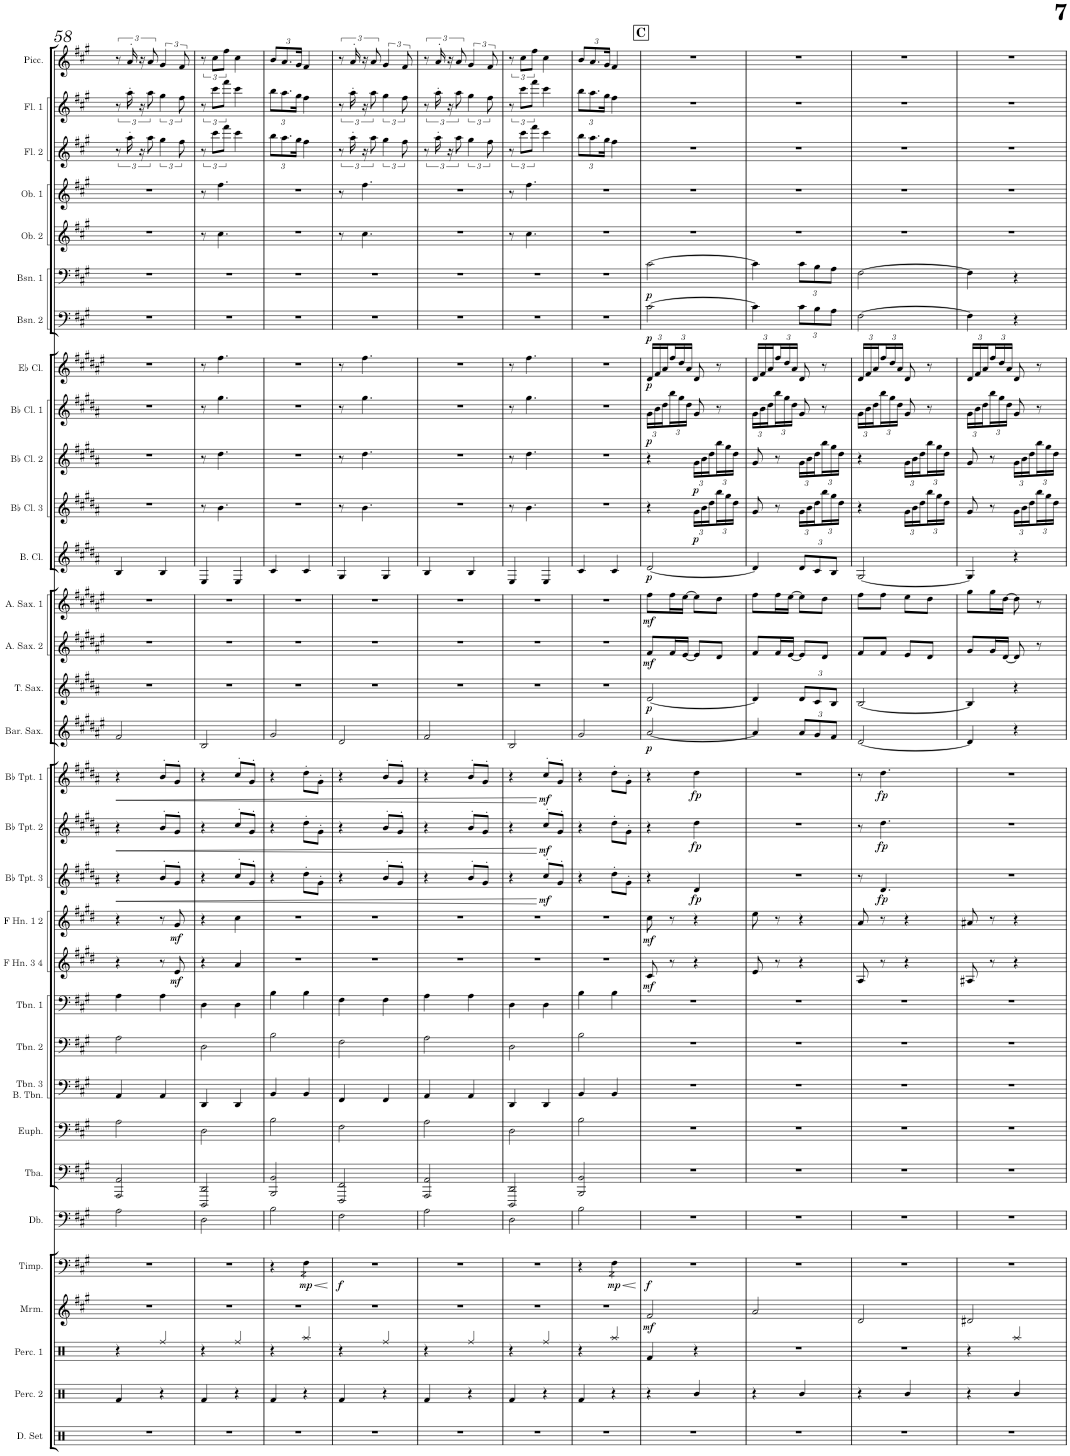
**kern	**kern	**kern	**kern	**dynam	**kern	**dynam	**kern	**kern	**kern	**kern	**kern	**kern	**kern	**dynam	**kern	**dynam	**kern	**dynam	**kern	**dynam	**kern	**dynam	**kern	**dynam	**kern	**dynam	**kern	**dynam	**kern	**dynam	**kern	**dynam	**kern	**dynam	**kern	**dynam	**kern	**dynam	**kern	**dynam	**kern	**dynam	**kern	**dynam	**kern	**kern	**kern	**kern	**kern
*part32	*part31	*part30	*part29	*part29	*part28	*part28	*part27	*part26	*part25	*part24	*part23	*part22	*part21	*part21	*part20	*part20	*part19	*part19	*part18	*part18	*part17	*part17	*part16	*part16	*part15	*part15	*part14	*part14	*part13	*part13	*part12	*part12	*part11	*part11	*part10	*part10	*part9	*part9	*part8	*part8	*part7	*part7	*part6	*part6	*part5	*part4	*part3	*part2	*part1
*staff32	*staff31	*staff30	*staff29	*staff29	*staff28	*staff28	*staff27	*staff26	*staff25	*staff24	*staff23	*staff22	*staff21	*staff21	*staff20	*staff20	*staff19	*staff19	*staff18	*staff18	*staff17	*staff17	*staff16	*staff16	*staff15	*staff15	*staff14	*staff14	*staff13	*staff13	*staff12	*staff12	*staff11	*staff11	*staff10	*staff10	*staff9	*staff9	*staff8	*staff8	*staff7	*staff7	*staff6	*staff6	*staff5	*staff4	*staff3	*staff2	*staff1
*I"Drumset	*I"Percussion 2	*I"Percussion 1	*I"Marimba	*	*I"Timpani	*	*I"Double Bass	*I"Tuba	*I"Euphonium	*I"Trombone 3 &amp; Bass Trombone	*I"Trombone 2	*I"Trombone 1	*I"F Horn 3 &amp; 4	*	*I"F Horn 1 &amp; 2	*	*I"Bb Trumpet 3	*	*I"Bb Trumpet 2	*	*I"Bb Trumpet 1	*	*I"Baritone Saxophone	*	*I"Tenor Saxophone	*	*I"Alto Saxophone 2	*	*I"Alto Saxophone 1	*	*I"Bass Clarinet	*	*I"Bb Clarinet 3	*	*I"Bb Clarinet 2	*	*I"Bb Clarinet 1	*	*I"Eb Clarinet	*	*I"Bassoon 2	*	*I"Bassoon 1	*	*I"Oboe 2	*I"Oboe 1	*I"Flute 2	*I"Flute 1	*I"Piccolo
*I'D. Set	*I'Perc. 2	*I'Perc. 1	*I'Mrm.	*	*I'Timp.	*	*I'Db.	*I'Tba.	*I'Euph.	*I'Tbn. 3 B. Tbn.	*I'Tbn. 2	*I'Tbn. 1	*I'F Hn. 3 4	*	*I'F Hn. 1 2	*	*I'Bb Tpt. 3	*	*I'Bb Tpt. 2	*	*I'Bb Tpt. 1	*	*I'Bar. Sax.	*	*I'T. Sax.	*	*I'A. Sax. 2	*	*I'A. Sax. 1	*	*I'B. Cl.	*	*I'Bb Cl. 3	*	*I'Bb Cl. 2	*	*I'Bb Cl. 1	*	*I'Eb Cl.	*	*I'Bsn. 2	*	*I'Bsn. 1	*	*I'Ob. 2	*I'Ob. 1	*I'Fl. 2	*I'Fl. 1	*I'Picc.
!!LO:PB:g=z
*clefX	*clefX	*clefX	*clefG2	*	*clefF4	*	*clefF4	*clefF4	*clefF4	*clefF4	*clefF4	*clefF4	*clefG2	*	*clefG2	*	*clefG2	*	*clefG2	*	*clefG2	*	*clefG2	*	*clefG2	*	*clefG2	*	*clefG2	*	*clefG2	*	*clefG2	*	*clefG2	*	*clefG2	*	*clefG2	*	*clefF4	*	*clefF4	*	*clefG2	*clefG2	*clefG2	*clefG2	*clefG2
*	*	*	*	*	*	*	*Trd7c12	*	*	*	*	*	*Trd4c7	*	*Trd4c7	*	*Trd1c2	*	*Trd1c2	*	*Trd1c2	*	*Trd12c21	*	*Trd8c14	*	*Trd5c9	*	*Trd5c9	*	*Trd8c14	*	*Trd1c2	*	*Trd1c2	*	*Trd1c2	*	*Trd-2c-3	*	*	*	*	*	*	*	*	*	*Trd-7c-12
*k[]	*k[]	*k[]	*k[f#c#g#]	*	*k[f#c#g#]	*	*k[f#c#g#]	*k[f#c#g#]	*k[f#c#g#]	*k[f#c#g#]	*k[f#c#g#]	*k[f#c#g#]	*k[f#c#g#d#]	*	*k[f#c#g#d#]	*	*k[f#c#g#d#a#]	*	*k[f#c#g#d#a#]	*	*k[f#c#g#d#a#]	*	*k[f#c#g#d#a#e#]	*	*k[f#c#g#d#a#]	*	*k[f#c#g#d#a#e#]	*	*k[f#c#g#d#a#e#]	*	*k[f#c#g#d#a#]	*	*k[f#c#g#d#a#]	*	*k[f#c#g#d#a#]	*	*k[f#c#g#d#a#]	*	*k[f#c#g#d#a#e#]	*	*k[f#c#g#]	*	*k[f#c#g#]	*	*k[f#c#g#]	*k[f#c#g#]	*k[f#c#g#]	*k[f#c#g#]	*k[f#c#g#]
*M2/4	*M2/4	*M2/4	*M2/4	*	*M2/4	*	*M2/4	*M2/4	*M2/4	*M2/4	*M2/4	*M2/4	*M2/4	*	*M2/4	*	*M2/4	*	*M2/4	*	*M2/4	*	*M2/4	*	*M2/4	*	*M2/4	*	*M2/4	*	*M2/4	*	*M2/4	*	*M2/4	*	*M2/4	*	*M2/4	*	*M2/4	*	*M2/4	*	*M2/4	*M2/4	*M2/4	*M2/4	*M2/4
=58	=58	=58	=58	=58	=58	=58	=58	=58	=58	=58	=58	=58	=58	=58	=58	=58	=58	=58	=58	=58	=58	=58	=58	=58	=58	=58	=58	=58	=58	=58	=58	=58	=58	=58	=58	=58	=58	=58	=58	=58	=58	=58	=58	=58	=58	=58	=58	=58	=58
!	!	!	!	!	!	!	!	!	!	!	!	!	!	!	!	!	!	!LO:HP:b	!	!LO:HP:b	!	!LO:HP:b	!	!	!	!	!	!	!	!	!	!	!	!	!	!	!	!	!	!	!	!	!	!	!	!	!	!	!
2r	4Rf/	4r	2r	.	2r	.	2A\	2AAA/ 2AA/	2A\	4AA/	2A\	4A\	4r	.	4r	.	4r	<	4r	<	4r	<	2f#/	.	2r	.	2r	.	2r	.	4B/	.	2r	.	2r	.	2r	.	2r	.	2r	.	2r	.	2r	2r	12r	12r	12r
.	.	.	.	.	.	.	.	.	.	.	.	.	.	.	.	.	.	.	.	.	.	.	.	.	.	.	.	.	.	.	.	.	.	.	.	.	.	.	.	.	.	.	.	.	.	.	24aa'>\	24aa'>\	24a'>/
.	.	.	.	.	.	.	.	.	.	.	.	.	.	.	.	.	.	.	.	.	.	.	.	.	.	.	.	.	.	.	.	.	.	.	.	.	.	.	.	.	.	.	.	.	.	.	24r	24r	24r
.	.	.	.	.	.	.	.	.	.	.	.	.	.	.	.	.	.	.	.	.	.	.	.	.	.	.	.	.	.	.	.	.	.	.	.	.	.	.	.	.	.	.	.	.	.	.	12aa\	12aa\	12a/
.	4r	4Rff/	.	.	.	.	.	.	.	4AA/	.	4A\	8r	.	8r	.	8b'>/L	.	8b'>/L	.	8b'>/L	.	.	.	.	.	.	.	.	.	4B/	.	.	.	.	.	.	.	.	.	.	.	.	.	.	.	6gg#\	6gg#\	6g#/
!	!	!	!	!	!	!	!	!	!	!	!	!	!	!LO:DY:b	!	!LO:DY:b	!	!	!	!	!	!	!	!	!	!	!	!	!	!	!	!	!	!	!	!	!	!	!	!	!	!	!	!	!	!	!	!	!
.	.	.	.	.	.	.	.	.	.	.	.	.	8e/	mf	8g#/	mf	8g#'>/J	.	8g#'>/J	.	8g#'>/J	.	.	.	.	.	.	.	.	.	.	.	.	.	.	.	.	.	.	.	.	.	.	.	.	.	.	.	.
.	.	.	.	.	.	.	.	.	.	.	.	.	.	.	.	.	.	.	.	.	.	.	.	.	.	.	.	.	.	.	.	.	.	.	.	.	.	.	.	.	.	.	.	.	.	.	12ff#\	12ff#\	12f#/
=59	=59	=59	=59	=59	=59	=59	=59	=59	=59	=59	=59	=59	=59	=59	=59	=59	=59	=59	=59	=59	=59	=59	=59	=59	=59	=59	=59	=59	=59	=59	=59	=59	=59	=59	=59	=59	=59	=59	=59	=59	=59	=59	=59	=59	=59	=59	=59	=59	=59
2r	4Rf/	4r	2r	.	2r	.	2D\	2DDD/ 2DD/	2D\	4DD/	2D\	4D\	4r	.	4r	.	4r	.	4r	.	4r	.	2B/	.	2r	.	2r	.	2r	.	4E/	.	8r	.	8r	.	8r	.	8r	.	2r	.	2r	.	8r	8r	12r	12r	12r
.	.	.	.	.	.	.	.	.	.	.	.	.	.	.	.	.	.	.	.	.	.	.	.	.	.	.	.	.	.	.	.	.	.	.	.	.	.	.	.	.	.	.	.	.	.	.	12ccc#\L	12ccc#\L	12cc#\L
.	.	.	.	.	.	.	.	.	.	.	.	.	.	.	.	.	.	.	.	.	.	.	.	.	.	.	.	.	.	.	.	.	4.b\	.	4.dd#\	.	4.gg#\	.	4.ff#\	.	.	.	.	.	4.cc#\	4.ff#\	.	.	.
.	.	.	.	.	.	.	.	.	.	.	.	.	.	.	.	.	.	.	.	.	.	.	.	.	.	.	.	.	.	.	.	.	.	.	.	.	.	.	.	.	.	.	.	.	.	.	12fff#\J	12fff#\J	12ff#\J
.	4r	4Rff/	.	.	.	.	.	.	.	4DD/	.	4D\	4a/	.	4cc#\	.	8cc#'>/L	.	8cc#'>/L	.	8cc#'>/L	.	.	.	.	.	.	.	.	.	4E/	.	.	.	.	.	.	.	.	.	.	.	.	.	.	.	4ccc#\	4ccc#\	4cc#\
.	.	.	.	.	.	.	.	.	.	.	.	.	.	.	.	.	8g#'>/J	.	8g#'>/J	.	8g#'>/J	.	.	.	.	.	.	.	.	.	.	.	.	.	.	.	.	.	.	.	.	.	.	.	.	.	.	.	.
=60	=60	=60	=60	=60	=60	=60	=60	=60	=60	=60	=60	=60	=60	=60	=60	=60	=60	=60	=60	=60	=60	=60	=60	=60	=60	=60	=60	=60	=60	=60	=60	=60	=60	=60	=60	=60	=60	=60	=60	=60	=60	=60	=60	=60	=60	=60	=60	=60	=60
*	*	*	*	*	*	*	*	*	*	*	*	*	*	*	*	*	*	*	*	*	*	*	*	*	*	*	*	*	*	*	*	*	*	*	*	*	*	*	*	*	*	*	*	*	*	*	*Xbrackettup	*Xbrackettup	*Xbrackettup
2r	4Rf/	4r	2r	.	4r	.	2B\	2BBB/ 2BB/	2B\	4BB/	2B\	4B\	2r	.	2r	.	4r	.	4r	.	4r	.	2g#/	.	2r	.	2r	.	2r	.	4c#/	.	2r	.	2r	.	2r	.	2r	.	2r	.	2r	.	2r	2r	12bb\L	12bb\L	12b/L
.	.	.	.	.	.	.	.	.	.	.	.	.	.	.	.	.	.	.	.	.	.	.	.	.	.	.	.	.	.	.	.	.	.	.	.	.	.	.	.	.	.	.	.	.	.	.	12.aa\	12.aa\	12.a/
.	.	.	.	.	.	.	.	.	.	.	.	.	.	.	.	.	.	.	.	.	.	.	.	.	.	.	.	.	.	.	.	.	.	.	.	.	.	.	.	.	.	.	.	.	.	.	24gg#\Jk	24gg#\Jk	24g#/Jk
!	!	!	!	!	!	!LO:HP:b	!	!	!	!	!	!	!	!	!	!	!	!	!	!	!	!	!	!	!	!	!	!	!	!	!	!	!	!	!	!	!	!	!	!	!	!	!	!	!	!	!	!	!
!	!	!	!	!	!	!LO:DY:n=1:b	!	!	!	!	!	!	!	!	!	!	!	!	!	!	!	!	!	!	!	!	!	!	!	!	!	!	!	!	!	!	!	!	!	!	!	!	!	!	!	!	!	!	!
.	4r	4Raa/	.	.	4F#@4@\	< mp	.	.	.	4BB/	.	4B\	.	.	.	.	8dd#'>\L	.	8dd#'>\L	.	8dd#'>\L	.	.	.	.	.	.	.	.	.	4c#/	.	.	.	.	.	.	.	.	.	.	.	.	.	.	.	4ff#\	4ff#\	4f#/
.	.	.	.	.	.	.	.	.	.	.	.	.	.	.	.	.	8g#'>\J	.	8g#'>\J	.	8g#'>\J	.	.	.	.	.	.	.	.	.	.	.	.	.	.	.	.	.	.	.	.	.	.	.	.	.	.	.	.
.	.	.	.	.	.	[	.	.	.	.	.	.	.	.	.	.	.	.	.	.	.	.	.	.	.	.	.	.	.	.	.	.	.	.	.	.	.	.	.	.	.	.	.	.	.	.	.	.	.
=61	=61	=61	=61	=61	=61	=61	=61	=61	=61	=61	=61	=61	=61	=61	=61	=61	=61	=61	=61	=61	=61	=61	=61	=61	=61	=61	=61	=61	=61	=61	=61	=61	=61	=61	=61	=61	=61	=61	=61	=61	=61	=61	=61	=61	=61	=61	=61	=61	=61
*	*	*	*	*	*	*	*	*	*	*	*	*	*	*	*	*	*	*	*	*	*	*	*	*	*	*	*	*	*	*	*	*	*	*	*	*	*	*	*	*	*	*	*	*	*	*	*brackettup	*brackettup	*brackettup
!	!	!	!	!	!	!LO:DY:b	!	!	!	!	!	!	!	!	!	!	!	!	!	!	!	!	!	!	!	!	!	!	!	!	!	!	!	!	!	!	!	!	!	!	!	!	!	!	!	!	!	!	!
2r	4Rf/	4r	2r	.	2r	f	2F#\	2FFF#/ 2FF#/	2F#\	4FF#/	2F#\	4F#\	2r	.	2r	.	4r	.	4r	.	4r	.	2d#/	.	2r	.	2r	.	2r	.	4G#/	.	8r	.	8r	.	8r	.	8r	.	2r	.	2r	.	8r	8r	12r	12r	12r
.	.	.	.	.	.	.	.	.	.	.	.	.	.	.	.	.	.	.	.	.	.	.	.	.	.	.	.	.	.	.	.	.	.	.	.	.	.	.	.	.	.	.	.	.	.	.	24aa'>\	24aa'>\	24a'>/
.	.	.	.	.	.	.	.	.	.	.	.	.	.	.	.	.	.	.	.	.	.	.	.	.	.	.	.	.	.	.	.	.	4.b\	.	4.dd#\	.	4.gg#\	.	4.ff#\	.	.	.	.	.	4.cc#\	4.ff#\	24r	24r	24r
.	.	.	.	.	.	.	.	.	.	.	.	.	.	.	.	.	.	.	.	.	.	.	.	.	.	.	.	.	.	.	.	.	.	.	.	.	.	.	.	.	.	.	.	.	.	.	12aa\	12aa\	12a/
.	4r	4Rff/	.	.	.	.	.	.	.	4FF#/	.	4F#\	.	.	.	.	8b'>/L	.	8b'>/L	.	8b'>/L	.	.	.	.	.	.	.	.	.	4G#/	.	.	.	.	.	.	.	.	.	.	.	.	.	.	.	6gg#\	6gg#\	6g#/
.	.	.	.	.	.	.	.	.	.	.	.	.	.	.	.	.	8g#'>/J	.	8g#'>/J	.	8g#'>/J	.	.	.	.	.	.	.	.	.	.	.	.	.	.	.	.	.	.	.	.	.	.	.	.	.	.	.	.
.	.	.	.	.	.	.	.	.	.	.	.	.	.	.	.	.	.	.	.	.	.	.	.	.	.	.	.	.	.	.	.	.	.	.	.	.	.	.	.	.	.	.	.	.	.	.	12ff#\	12ff#\	12f#/
=62	=62	=62	=62	=62	=62	=62	=62	=62	=62	=62	=62	=62	=62	=62	=62	=62	=62	=62	=62	=62	=62	=62	=62	=62	=62	=62	=62	=62	=62	=62	=62	=62	=62	=62	=62	=62	=62	=62	=62	=62	=62	=62	=62	=62	=62	=62	=62	=62	=62
2r	4Rf/	4r	2r	.	2r	.	2A\	2AAA/ 2AA/	2A\	4AA/	2A\	4A\	2r	.	2r	.	4r	.	4r	.	4r	.	2f#/	.	2r	.	2r	.	2r	.	4B/	.	2r	.	2r	.	2r	.	2r	.	2r	.	2r	.	2r	2r	12r	12r	12r
.	.	.	.	.	.	.	.	.	.	.	.	.	.	.	.	.	.	.	.	.	.	.	.	.	.	.	.	.	.	.	.	.	.	.	.	.	.	.	.	.	.	.	.	.	.	.	24aa'>\	24aa'>\	24a'>/
.	.	.	.	.	.	.	.	.	.	.	.	.	.	.	.	.	.	.	.	.	.	.	.	.	.	.	.	.	.	.	.	.	.	.	.	.	.	.	.	.	.	.	.	.	.	.	24r	24r	24r
.	.	.	.	.	.	.	.	.	.	.	.	.	.	.	.	.	.	.	.	.	.	.	.	.	.	.	.	.	.	.	.	.	.	.	.	.	.	.	.	.	.	.	.	.	.	.	12aa\	12aa\	12a/
.	4r	4Rff/	.	.	.	.	.	.	.	4AA/	.	4A\	.	.	.	.	8b'>/L	.	8b'>/L	.	8b'>/L	.	.	.	.	.	.	.	.	.	4B/	.	.	.	.	.	.	.	.	.	.	.	.	.	.	.	6gg#\	6gg#\	6g#/
.	.	.	.	.	.	.	.	.	.	.	.	.	.	.	.	.	8g#'>/J	.	8g#'>/J	.	8g#'>/J	.	.	.	.	.	.	.	.	.	.	.	.	.	.	.	.	.	.	.	.	.	.	.	.	.	.	.	.
.	.	.	.	.	.	.	.	.	.	.	.	.	.	.	.	.	.	.	.	.	.	.	.	.	.	.	.	.	.	.	.	.	.	.	.	.	.	.	.	.	.	.	.	.	.	.	12ff#\	12ff#\	12f#/
=63	=63	=63	=63	=63	=63	=63	=63	=63	=63	=63	=63	=63	=63	=63	=63	=63	=63	=63	=63	=63	=63	=63	=63	=63	=63	=63	=63	=63	=63	=63	=63	=63	=63	=63	=63	=63	=63	=63	=63	=63	=63	=63	=63	=63	=63	=63	=63	=63	=63
2r	4Rf/	4r	2r	.	2r	.	2D\	2DDD/ 2DD/	2D\	4DD/	2D\	4D\	2r	.	2r	.	4r	.	4r	.	4r	.	2B/	.	2r	.	2r	.	2r	.	4E/	.	8r	.	8r	.	8r	.	8r	.	2r	.	2r	.	8r	8r	12r	12r	12r
.	.	.	.	.	.	.	.	.	.	.	.	.	.	.	.	.	.	.	.	.	.	.	.	.	.	.	.	.	.	.	.	.	.	.	.	.	.	.	.	.	.	.	.	.	.	.	12ccc#\L	12ccc#\L	12cc#\L
.	.	.	.	.	.	.	.	.	.	.	.	.	.	.	.	.	.	.	.	.	.	.	.	.	.	.	.	.	.	.	.	.	4.b\	.	4.dd#\	.	4.gg#\	.	4.ff#\	.	.	.	.	.	4.cc#\	4.ff#\	.	.	.
.	.	.	.	.	.	.	.	.	.	.	.	.	.	.	.	.	.	.	.	.	.	.	.	.	.	.	.	.	.	.	.	.	.	.	.	.	.	.	.	.	.	.	.	.	.	.	12fff#\J	12fff#\J	12ff#\J
!	!	!	!	!	!	!	!	!	!	!	!	!	!	!	!	!	!	!LO:DY:n=1:b	!	!LO:DY:n=1:b	!	!LO:DY:n=1:b	!	!	!	!	!	!	!	!	!	!	!	!	!	!	!	!	!	!	!	!	!	!	!	!	!	!	!
.	4r	4Rff/	.	.	.	.	.	.	.	4DD/	.	4D\	.	.	.	.	8cc#'>/L	[ mf	8cc#'>/L	[ mf	8cc#'>/L	[ mf	.	.	.	.	.	.	.	.	4E/	.	.	.	.	.	.	.	.	.	.	.	.	.	.	.	4ccc#\	4ccc#\	4cc#\
.	.	.	.	.	.	.	.	.	.	.	.	.	.	.	.	.	8g#'>/J	.	8g#'>/J	.	8g#'>/J	.	.	.	.	.	.	.	.	.	.	.	.	.	.	.	.	.	.	.	.	.	.	.	.	.	.	.	.
=64	=64	=64	=64	=64	=64	=64	=64	=64	=64	=64	=64	=64	=64	=64	=64	=64	=64	=64	=64	=64	=64	=64	=64	=64	=64	=64	=64	=64	=64	=64	=64	=64	=64	=64	=64	=64	=64	=64	=64	=64	=64	=64	=64	=64	=64	=64	=64	=64	=64
*	*	*	*	*	*	*	*	*	*	*	*	*	*	*	*	*	*	*	*	*	*	*	*	*	*	*	*	*	*	*	*	*	*	*	*	*	*	*	*	*	*	*	*	*	*	*	*Xbrackettup	*Xbrackettup	*Xbrackettup
2r	4Rf/	4r	2r	.	4r	.	2B\	2BBB/ 2BB/	2B\	4BB/	2B\	4B\	2r	.	2r	.	4r	.	4r	.	4r	.	2g#/	.	2r	.	2r	.	2r	.	4c#/	.	2r	.	2r	.	2r	.	2r	.	2r	.	2r	.	2r	2r	12bb\L	12bb\L	12b/L
.	.	.	.	.	.	.	.	.	.	.	.	.	.	.	.	.	.	.	.	.	.	.	.	.	.	.	.	.	.	.	.	.	.	.	.	.	.	.	.	.	.	.	.	.	.	.	12.aa\	12.aa\	12.a/
.	.	.	.	.	.	.	.	.	.	.	.	.	.	.	.	.	.	.	.	.	.	.	.	.	.	.	.	.	.	.	.	.	.	.	.	.	.	.	.	.	.	.	.	.	.	.	24gg#\Jk	24gg#\Jk	24g#/Jk
!	!	!	!	!	!	!LO:HP:b	!	!	!	!	!	!	!	!	!	!	!	!	!	!	!	!	!	!	!	!	!	!	!	!	!	!	!	!	!	!	!	!	!	!	!	!	!	!	!	!	!	!	!
!	!	!	!	!	!	!LO:DY:n=1:b	!	!	!	!	!	!	!	!	!	!	!	!	!	!	!	!	!	!	!	!	!	!	!	!	!	!	!	!	!	!	!	!	!	!	!	!	!	!	!	!	!	!	!
.	4r	4Raa/	.	.	4F#@4@\	< mp	.	.	.	4BB/	.	4B\	.	.	.	.	8dd#'>\L	.	8dd#'>\L	.	8dd#'>\L	.	.	.	.	.	.	.	.	.	4c#/	.	.	.	.	.	.	.	.	.	.	.	.	.	.	.	4ff#\	4ff#\	4f#/
.	.	.	.	.	.	.	.	.	.	.	.	.	.	.	.	.	8g#'>\J	.	8g#'>\J	.	8g#'>\J	.	.	.	.	.	.	.	.	.	.	.	.	.	.	.	.	.	.	.	.	.	.	.	.	.	.	.	.
.	.	.	.	.	.	[	.	.	.	.	.	.	.	.	.	.	.	.	.	.	.	.	.	.	.	.	.	.	.	.	.	.	.	.	.	.	.	.	.	.	.	.	.	.	.	.	.	.	.
!!LO:REH:place=s1:a:B:cj:fs=14:t=C
=65	=65	=65	=65	=65	=65	=65	=65	=65	=65	=65	=65	=65	=65	=65	=65	=65	=65	=65	=65	=65	=65	=65	=65	=65	=65	=65	=65	=65	=65	=65	=65	=65	=65	=65	=65	=65	=65	=65	=65	=65	=65	=65	=65	=65	=65	=65	=65	=65	=65
*	*	*	*	*	*	*	*	*	*	*	*	*	*	*	*	*	*	*	*	*	*	*	*	*	*	*	*	*	*	*	*	*	*	*	*	*	*Xbrackettup	*	*Xbrackettup	*	*	*	*	*	*	*	*	*	*
!	!	!	!	!LO:DY:b	!	!LO:DY:b	!	!	!	!	!	!	!	!LO:DY:b	!	!LO:DY:b	!	!	!	!	!	!	!	!LO:DY:b	!	!LO:DY:b	!	!LO:DY:b	!	!LO:DY:b	!	!LO:DY:b	!	!	!	!	!	!LO:DY:b	!	!LO:DY:b	!	!LO:DY:b	!	!LO:DY:b	!	!	!	!	!
2r	4r	4Rf/	2f#/	mf	2r	f	2r	2r	2r	2r	2r	2r	8c#/	mf	8cc#\	mf	4r	.	4r	.	4r	.	[2a#/	p	[2d#/	p	8f#/L	mf	8ff#\L	mf	[2d#/	p	4r	.	4r	.	24g#\LL	p	24d#/LL	p	[2c#\	p	[2c#\	p	2r	2r	2r	2r	2r
.	.	.	.	.	.	.	.	.	.	.	.	.	.	.	.	.	.	.	.	.	.	.	.	.	.	.	.	.	.	.	.	.	.	.	.	.	24b\	.	24f#/	.	.	.	.	.	.	.	.	.	.
.	.	.	.	.	.	.	.	.	.	.	.	.	.	.	.	.	.	.	.	.	.	.	.	.	.	.	.	.	.	.	.	.	.	.	.	.	24dd#\	.	24a#/	.	.	.	.	.	.	.	.	.	.
.	.	.	.	.	.	.	.	.	.	.	.	.	8r	.	8r	.	.	.	.	.	.	.	.	.	.	.	16f#/L	.	16ff#\L	.	.	.	.	.	.	.	24bb\	.	24ff#/	.	.	.	.	.	.	.	.	.	.
.	.	.	.	.	.	.	.	.	.	.	.	.	.	.	.	.	.	.	.	.	.	.	.	.	.	.	.	.	.	.	.	.	.	.	.	.	24gg#\	.	24dd#/	.	.	.	.	.	.	.	.	.	.
.	.	.	.	.	.	.	.	.	.	.	.	.	.	.	.	.	.	.	.	.	.	.	.	.	.	.	[16e#/JJ	.	[16ee#\JJ	.	.	.	.	.	.	.	.	.	.	.	.	.	.	.	.	.	.	.	.
.	.	.	.	.	.	.	.	.	.	.	.	.	.	.	.	.	.	.	.	.	.	.	.	.	.	.	.	.	.	.	.	.	.	.	.	.	24dd#\JJ	.	24a#/JJ	.	.	.	.	.	.	.	.	.	.
*	*	*	*	*	*	*	*	*	*	*	*	*	*	*	*	*	*	*	*	*	*	*	*	*	*	*	*	*	*	*	*	*	*Xbrackettup	*	*Xbrackettup	*	*	*	*	*	*	*	*	*	*	*	*	*	*
!	!	!	!	!	!	!	!	!	!	!	!	!	!	!	!	!	!	!LO:DY:b	!	!LO:DY:b	!	!LO:DY:b	!	!	!	!	!	!	!	!	!	!	!	!LO:DY:b	!	!LO:DY:b	!	!	!	!	!	!	!	!	!	!	!	!	!
.	4R/	4r	.	.	.	.	.	.	.	.	.	.	4r	.	4r	.	4d#/	fp	4dd#\	fp	4dd#\	fp	.	.	.	.	8e#/L]	.	8ee#\L]	.	.	.	24g#\LL	p	24g#\LL	p	8g#/	.	8d#/	.	.	.	.	.	.	.	.	.	.
.	.	.	.	.	.	.	.	.	.	.	.	.	.	.	.	.	.	.	.	.	.	.	.	.	.	.	.	.	.	.	.	.	24b\	.	24b\	.	.	.	.	.	.	.	.	.	.	.	.	.	.
.	.	.	.	.	.	.	.	.	.	.	.	.	.	.	.	.	.	.	.	.	.	.	.	.	.	.	.	.	.	.	.	.	24dd#\	.	24dd#\	.	.	.	.	.	.	.	.	.	.	.	.	.	.
.	.	.	.	.	.	.	.	.	.	.	.	.	.	.	.	.	.	.	.	.	.	.	.	.	.	.	8d#/J	.	8dd#\J	.	.	.	24bb\	.	24bb\	.	8r	.	8r	.	.	.	.	.	.	.	.	.	.
.	.	.	.	.	.	.	.	.	.	.	.	.	.	.	.	.	.	.	.	.	.	.	.	.	.	.	.	.	.	.	.	.	24gg#\	.	24gg#\	.	.	.	.	.	.	.	.	.	.	.	.	.	.
.	.	.	.	.	.	.	.	.	.	.	.	.	.	.	.	.	.	.	.	.	.	.	.	.	.	.	.	.	.	.	.	.	24dd#\JJ	.	24dd#\JJ	.	.	.	.	.	.	.	.	.	.	.	.	.	.
=66	=66	=66	=66	=66	=66	=66	=66	=66	=66	=66	=66	=66	=66	=66	=66	=66	=66	=66	=66	=66	=66	=66	=66	=66	=66	=66	=66	=66	=66	=66	=66	=66	=66	=66	=66	=66	=66	=66	=66	=66	=66	=66	=66	=66	=66	=66	=66	=66	=66
2r	4r	2r	2a/	.	2r	.	2r	2r	2r	2r	2r	2r	8e/	.	8ee\	.	2r	.	2r	.	2r	.	4a#/]	.	4d#/]	.	8f#/L	.	8ff#\L	.	4d#/]	.	8g#/	.	8g#/	.	24g#\LL	.	24d#/LL	.	4c#\]	.	4c#\]	.	2r	2r	2r	2r	2r
.	.	.	.	.	.	.	.	.	.	.	.	.	.	.	.	.	.	.	.	.	.	.	.	.	.	.	.	.	.	.	.	.	.	.	.	.	24b\	.	24f#/	.	.	.	.	.	.	.	.	.	.
.	.	.	.	.	.	.	.	.	.	.	.	.	.	.	.	.	.	.	.	.	.	.	.	.	.	.	.	.	.	.	.	.	.	.	.	.	24dd#\	.	24a#/	.	.	.	.	.	.	.	.	.	.
.	.	.	.	.	.	.	.	.	.	.	.	.	8r	.	8r	.	.	.	.	.	.	.	.	.	.	.	16f#/L	.	16ff#\L	.	.	.	8r	.	8r	.	24bb\	.	24ff#/	.	.	.	.	.	.	.	.	.	.
.	.	.	.	.	.	.	.	.	.	.	.	.	.	.	.	.	.	.	.	.	.	.	.	.	.	.	.	.	.	.	.	.	.	.	.	.	24gg#\	.	24dd#/	.	.	.	.	.	.	.	.	.	.
.	.	.	.	.	.	.	.	.	.	.	.	.	.	.	.	.	.	.	.	.	.	.	.	.	.	.	[16e#/JJ	.	[16ee#\JJ	.	.	.	.	.	.	.	.	.	.	.	.	.	.	.	.	.	.	.	.
.	.	.	.	.	.	.	.	.	.	.	.	.	.	.	.	.	.	.	.	.	.	.	.	.	.	.	.	.	.	.	.	.	.	.	.	.	24dd#\JJ	.	24a#/JJ	.	.	.	.	.	.	.	.	.	.
*	*	*	*	*	*	*	*	*	*	*	*	*	*	*	*	*	*	*	*	*	*	*	*Xbrackettup	*	*Xbrackettup	*	*	*	*	*	*Xbrackettup	*	*	*	*	*	*	*	*	*	*Xbrackettup	*	*Xbrackettup	*	*	*	*	*	*
.	4R/	.	.	.	.	.	.	.	.	.	.	.	4r	.	4r	.	.	.	.	.	.	.	12a#/L	.	12d#/L	.	8e#/L]	.	8ee#\L]	.	12d#/L	.	24g#\LL	.	24g#\LL	.	8g#/	.	8d#/	.	12c#\L	.	12c#\L	.	.	.	.	.	.
.	.	.	.	.	.	.	.	.	.	.	.	.	.	.	.	.	.	.	.	.	.	.	.	.	.	.	.	.	.	.	.	.	24b\	.	24b\	.	.	.	.	.	.	.	.	.	.	.	.	.	.
.	.	.	.	.	.	.	.	.	.	.	.	.	.	.	.	.	.	.	.	.	.	.	12g#/	.	12c#/	.	.	.	.	.	12c#/	.	24dd#\	.	24dd#\	.	.	.	.	.	12B\	.	12B\	.	.	.	.	.	.
.	.	.	.	.	.	.	.	.	.	.	.	.	.	.	.	.	.	.	.	.	.	.	.	.	.	.	8d#/J	.	8dd#\J	.	.	.	24bb\	.	24bb\	.	8r	.	8r	.	.	.	.	.	.	.	.	.	.
.	.	.	.	.	.	.	.	.	.	.	.	.	.	.	.	.	.	.	.	.	.	.	12f#/J	.	12B/J	.	.	.	.	.	12B/J	.	24gg#\	.	24gg#\	.	.	.	.	.	12A\J	.	12A\J	.	.	.	.	.	.
.	.	.	.	.	.	.	.	.	.	.	.	.	.	.	.	.	.	.	.	.	.	.	.	.	.	.	.	.	.	.	.	.	24dd#\JJ	.	24dd#\JJ	.	.	.	.	.	.	.	.	.	.	.	.	.	.
=67	=67	=67	=67	=67	=67	=67	=67	=67	=67	=67	=67	=67	=67	=67	=67	=67	=67	=67	=67	=67	=67	=67	=67	=67	=67	=67	=67	=67	=67	=67	=67	=67	=67	=67	=67	=67	=67	=67	=67	=67	=67	=67	=67	=67	=67	=67	=67	=67	=67
2r	4r	2r	2d/	.	2r	.	2r	2r	2r	2r	2r	2r	8A/	.	8a/	.	8r	.	8r	.	8r	.	[2d#/	.	[2B/	.	8f#/L	.	8ff#\L	.	[2G#/	.	4r	.	4r	.	24g#\LL	.	24d#/LL	.	[2F#\	.	[2F#\	.	2r	2r	2r	2r	2r
.	.	.	.	.	.	.	.	.	.	.	.	.	.	.	.	.	.	.	.	.	.	.	.	.	.	.	.	.	.	.	.	.	.	.	.	.	24b\	.	24f#/	.	.	.	.	.	.	.	.	.	.
.	.	.	.	.	.	.	.	.	.	.	.	.	.	.	.	.	.	.	.	.	.	.	.	.	.	.	.	.	.	.	.	.	.	.	.	.	24dd#\	.	24a#/	.	.	.	.	.	.	.	.	.	.
!	!	!	!	!	!	!	!	!	!	!	!	!	!	!	!	!	!	!LO:DY:b	!	!LO:DY:b	!	!LO:DY:b	!	!	!	!	!	!	!	!	!	!	!	!	!	!	!	!	!	!	!	!	!	!	!	!	!	!	!
.	.	.	.	.	.	.	.	.	.	.	.	.	8r	.	8r	.	4.d#/	fp	4.dd#\	fp	4.dd#\	fp	.	.	.	.	8f#/J	.	8ff#\J	.	.	.	.	.	.	.	24bb\	.	24ff#/	.	.	.	.	.	.	.	.	.	.
.	.	.	.	.	.	.	.	.	.	.	.	.	.	.	.	.	.	.	.	.	.	.	.	.	.	.	.	.	.	.	.	.	.	.	.	.	24gg#\	.	24dd#/	.	.	.	.	.	.	.	.	.	.
.	.	.	.	.	.	.	.	.	.	.	.	.	.	.	.	.	.	.	.	.	.	.	.	.	.	.	.	.	.	.	.	.	.	.	.	.	24dd#\JJ	.	24a#/JJ	.	.	.	.	.	.	.	.	.	.
.	4R/	.	.	.	.	.	.	.	.	.	.	.	4r	.	4r	.	.	.	.	.	.	.	.	.	.	.	8e#/L	.	8ee#\L	.	.	.	24g#\LL	.	24g#\LL	.	8g#/	.	8d#/	.	.	.	.	.	.	.	.	.	.
.	.	.	.	.	.	.	.	.	.	.	.	.	.	.	.	.	.	.	.	.	.	.	.	.	.	.	.	.	.	.	.	.	24b\	.	24b\	.	.	.	.	.	.	.	.	.	.	.	.	.	.
.	.	.	.	.	.	.	.	.	.	.	.	.	.	.	.	.	.	.	.	.	.	.	.	.	.	.	.	.	.	.	.	.	24dd#\	.	24dd#\	.	.	.	.	.	.	.	.	.	.	.	.	.	.
.	.	.	.	.	.	.	.	.	.	.	.	.	.	.	.	.	.	.	.	.	.	.	.	.	.	.	8d#/J	.	8dd#\J	.	.	.	24bb\	.	24bb\	.	8r	.	8r	.	.	.	.	.	.	.	.	.	.
.	.	.	.	.	.	.	.	.	.	.	.	.	.	.	.	.	.	.	.	.	.	.	.	.	.	.	.	.	.	.	.	.	24gg#\	.	24gg#\	.	.	.	.	.	.	.	.	.	.	.	.	.	.
.	.	.	.	.	.	.	.	.	.	.	.	.	.	.	.	.	.	.	.	.	.	.	.	.	.	.	.	.	.	.	.	.	24dd#\JJ	.	24dd#\JJ	.	.	.	.	.	.	.	.	.	.	.	.	.	.
=68	=68	=68	=68	=68	=68	=68	=68	=68	=68	=68	=68	=68	=68	=68	=68	=68	=68	=68	=68	=68	=68	=68	=68	=68	=68	=68	=68	=68	=68	=68	=68	=68	=68	=68	=68	=68	=68	=68	=68	=68	=68	=68	=68	=68	=68	=68	=68	=68	=68
2r	4r	4r	2d#X/	.	2r	.	2r	2r	2r	2r	2r	2r	8A#X/	.	8a#X/	.	2r	.	2r	.	2r	.	4d#/]	.	4B/]	.	8g#/L	.	8gg#\L	.	4G#/]	.	8g#/	.	8g#/	.	24g#\LL	.	24d#/LL	.	4F#\]	.	4F#\]	.	2r	2r	2r	2r	2r
.	.	.	.	.	.	.	.	.	.	.	.	.	.	.	.	.	.	.	.	.	.	.	.	.	.	.	.	.	.	.	.	.	.	.	.	.	24b\	.	24f#/	.	.	.	.	.	.	.	.	.	.
.	.	.	.	.	.	.	.	.	.	.	.	.	.	.	.	.	.	.	.	.	.	.	.	.	.	.	.	.	.	.	.	.	.	.	.	.	24dd#\	.	24a#/	.	.	.	.	.	.	.	.	.	.
.	.	.	.	.	.	.	.	.	.	.	.	.	8r	.	8r	.	.	.	.	.	.	.	.	.	.	.	16g#/L	.	16gg#\L	.	.	.	8r	.	8r	.	24bb\	.	24ff#/	.	.	.	.	.	.	.	.	.	.
.	.	.	.	.	.	.	.	.	.	.	.	.	.	.	.	.	.	.	.	.	.	.	.	.	.	.	.	.	.	.	.	.	.	.	.	.	24gg#\	.	24dd#/	.	.	.	.	.	.	.	.	.	.
.	.	.	.	.	.	.	.	.	.	.	.	.	.	.	.	.	.	.	.	.	.	.	.	.	.	.	[16d#/JJ	.	[16dd#\JJ	.	.	.	.	.	.	.	.	.	.	.	.	.	.	.	.	.	.	.	.
.	.	.	.	.	.	.	.	.	.	.	.	.	.	.	.	.	.	.	.	.	.	.	.	.	.	.	.	.	.	.	.	.	.	.	.	.	24dd#\JJ	.	24a#/JJ	.	.	.	.	.	.	.	.	.	.
.	4R/	4Raa/	.	.	.	.	.	.	.	.	.	.	4r	.	4r	.	.	.	.	.	.	.	4r	.	4r	.	8d#/]	.	8dd#\]	.	4r	.	24g#\LL	.	24g#\LL	.	8g#/	.	8d#/	.	4r	.	4r	.	.	.	.	.	.
.	.	.	.	.	.	.	.	.	.	.	.	.	.	.	.	.	.	.	.	.	.	.	.	.	.	.	.	.	.	.	.	.	24b\	.	24b\	.	.	.	.	.	.	.	.	.	.	.	.	.	.
.	.	.	.	.	.	.	.	.	.	.	.	.	.	.	.	.	.	.	.	.	.	.	.	.	.	.	.	.	.	.	.	.	24dd#\	.	24dd#\	.	.	.	.	.	.	.	.	.	.	.	.	.	.
.	.	.	.	.	.	.	.	.	.	.	.	.	.	.	.	.	.	.	.	.	.	.	.	.	.	.	8r	.	8r	.	.	.	24bb\	.	24bb\	.	8r	.	8r	.	.	.	.	.	.	.	.	.	.
.	.	.	.	.	.	.	.	.	.	.	.	.	.	.	.	.	.	.	.	.	.	.	.	.	.	.	.	.	.	.	.	.	24gg#\	.	24gg#\	.	.	.	.	.	.	.	.	.	.	.	.	.	.
.	.	.	.	.	.	.	.	.	.	.	.	.	.	.	.	.	.	.	.	.	.	.	.	.	.	.	.	.	.	.	.	.	24dd#\JJ	.	24dd#\JJ	.	.	.	.	.	.	.	.	.	.	.	.	.	.
=	=	=	=	=	=	=	=	=	=	=	=	=	=	=	=	=	=	=	=	=	=	=	=	=	=	=	=	=	=	=	=	=	=	=	=	=	=	=	=	=	=	=	=	=	=	=	=	=	=
*-	*-	*-	*-	*-	*-	*-	*-	*-	*-	*-	*-	*-	*-	*-	*-	*-	*-	*-	*-	*-	*-	*-	*-	*-	*-	*-	*-	*-	*-	*-	*-	*-	*-	*-	*-	*-	*-	*-	*-	*-	*-	*-	*-	*-	*-	*-	*-	*-	*-
